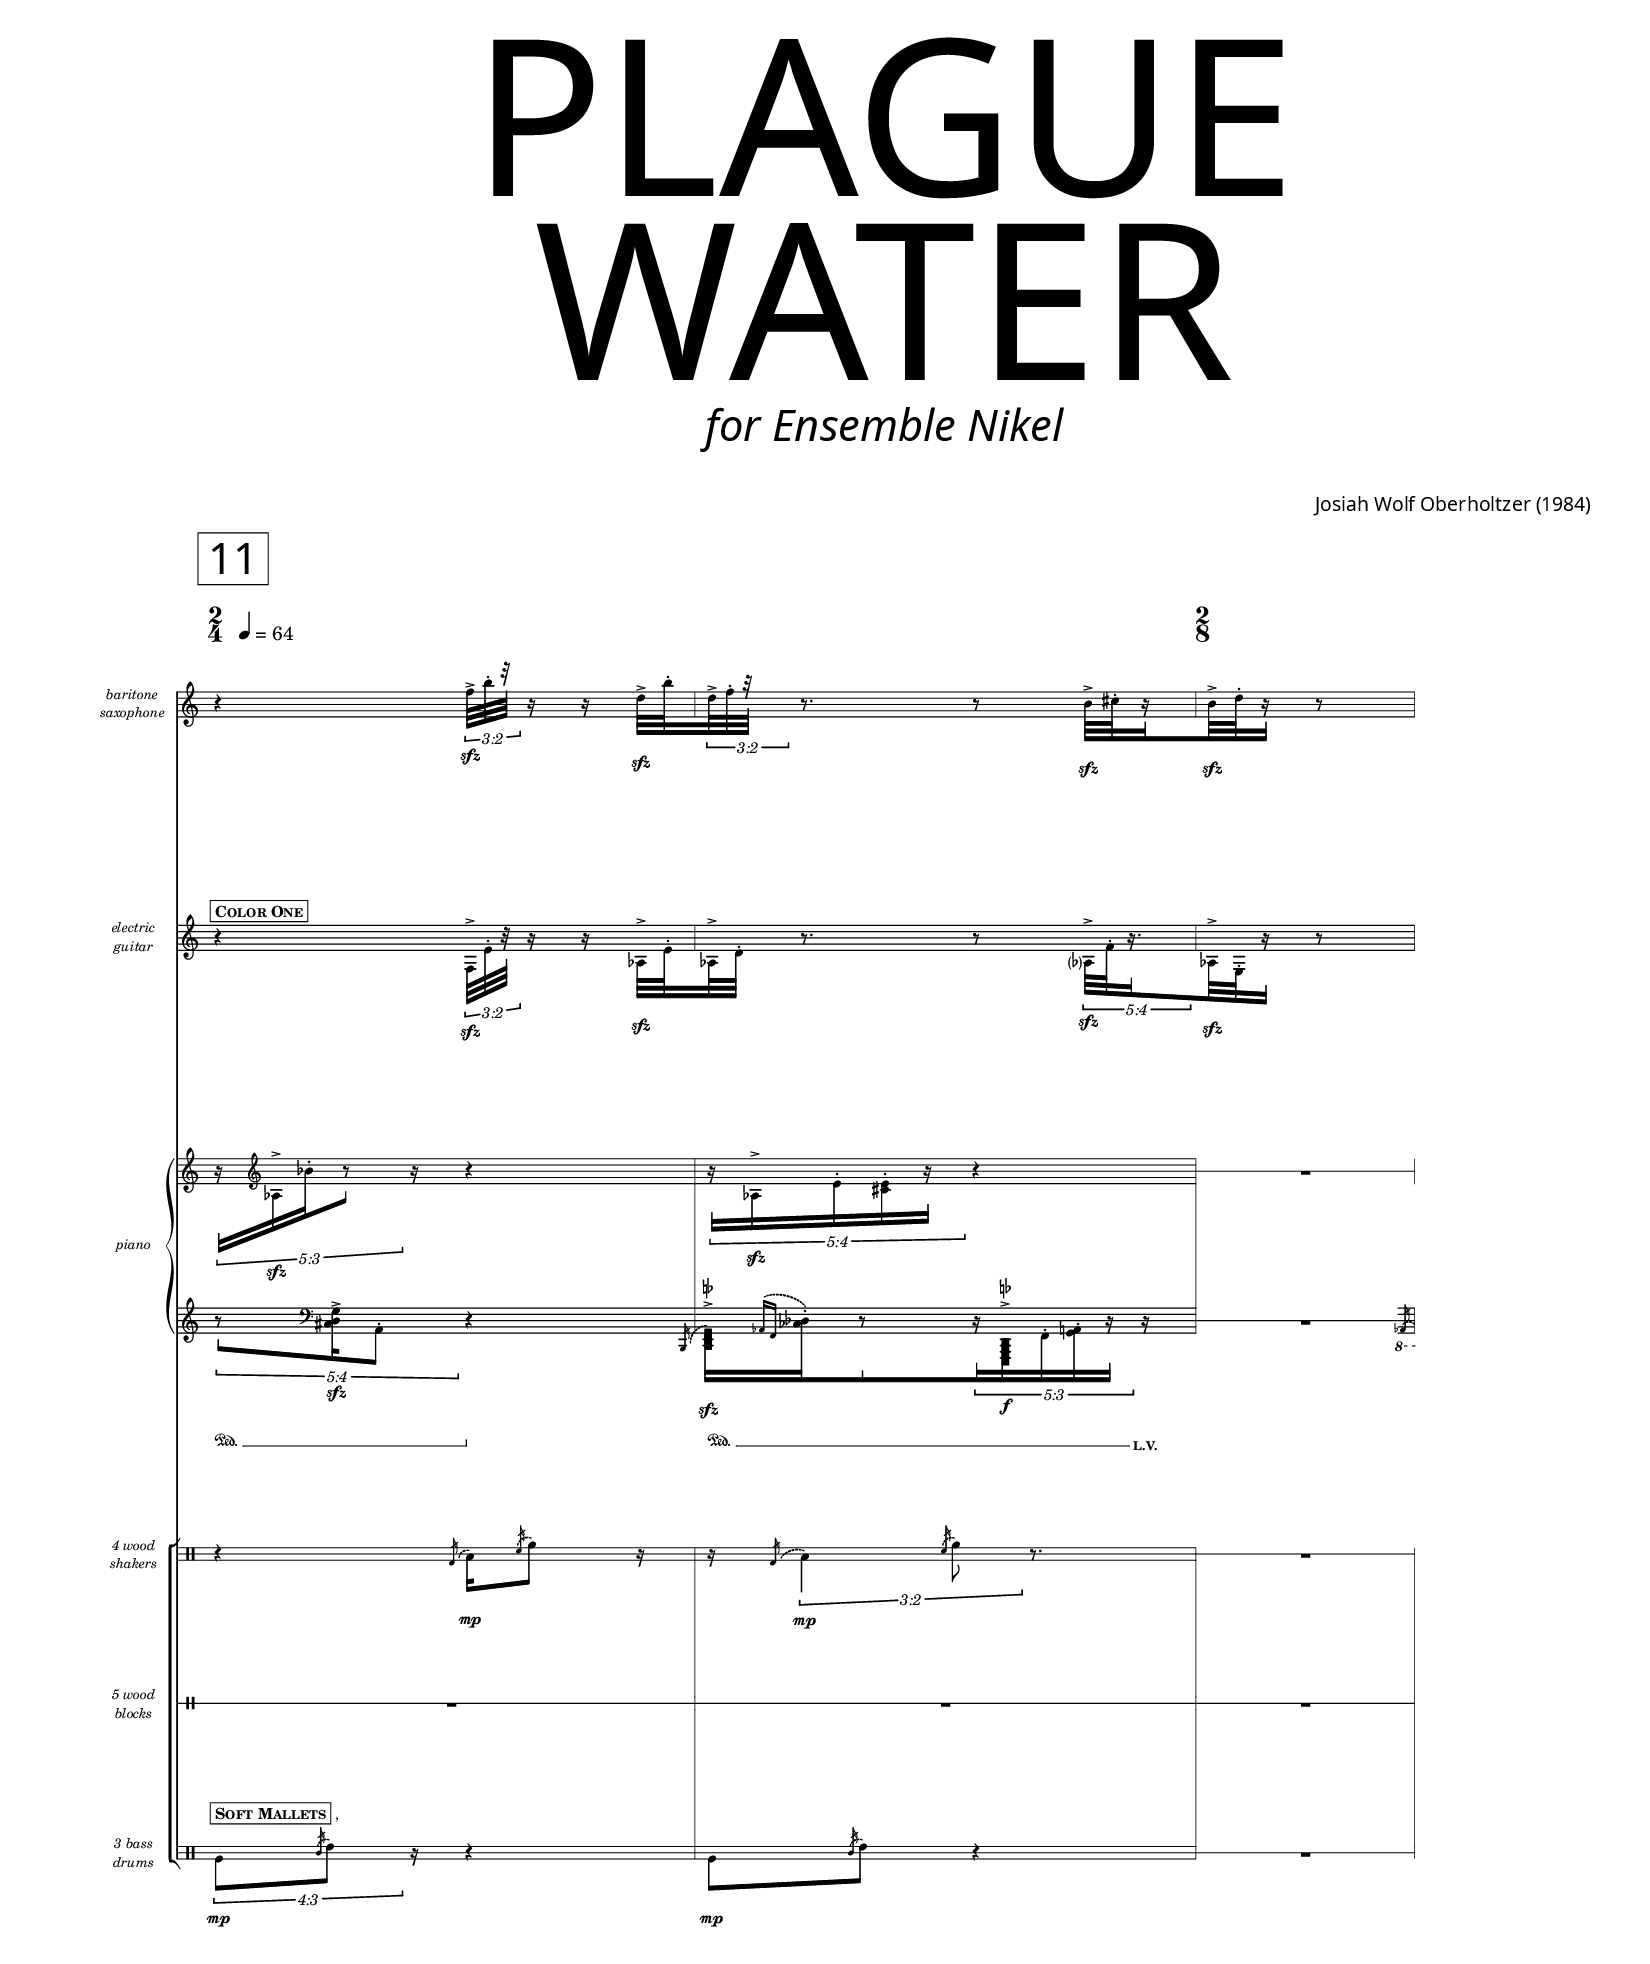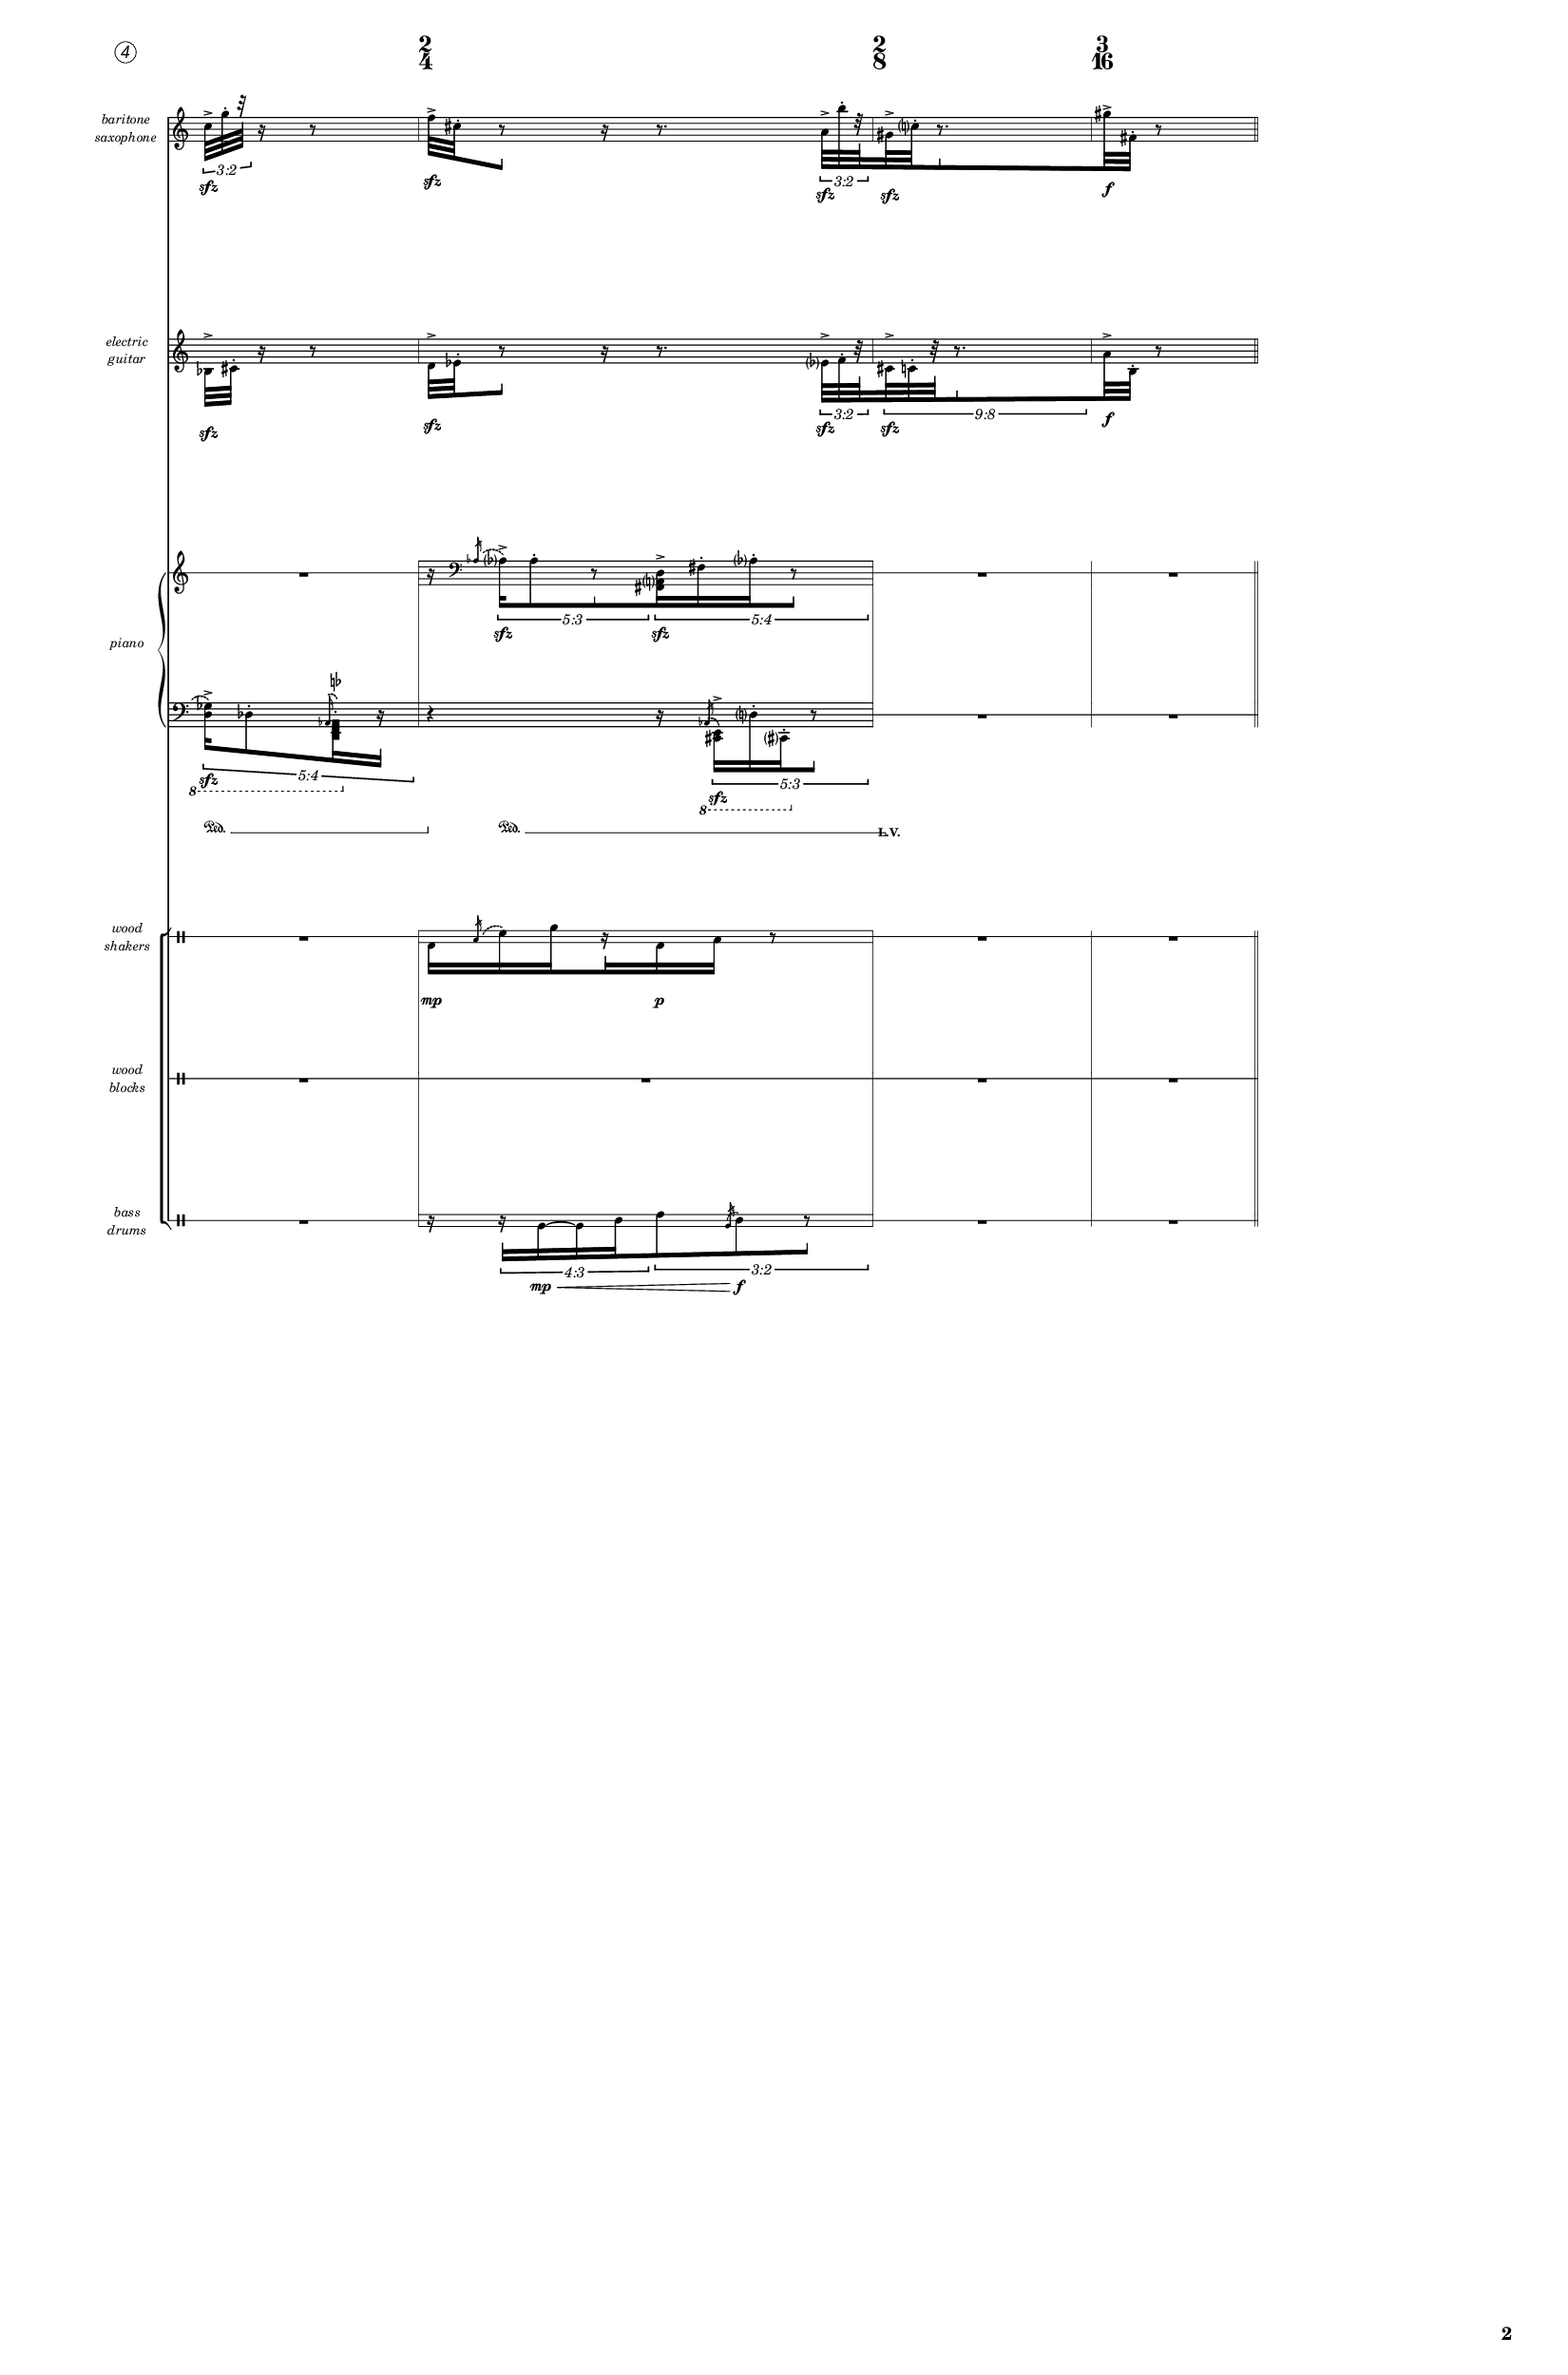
\version "2.19.2"
\language "english"

#(ly:set-option 'relative-includes #t)

\include "../../stylesheets/plague-water-header.ily"
\include "../../stylesheets/plague-water-layout.ily"
\include "../../stylesheets/plague-water-paper.ily"

\score {
	\context Score = "Plague Water Score" \with {
		\override HorizontalBracket #'color = #red
	} <<
		\tag score.saxophone.guitar.piano.percussion
		\context TimeSignatureContext = "TimeSignatureContext" {
			{
				\mark \markup { \override #'(box-padding . 0.5) \box 11 }
				\tempo 4=64
				\time 2/4
				s1 * 1/2
			}
			{
				s1 * 1/2
			}
			{
				\time 2/8
				s1 * 1/4
			}
			{
				s1 * 1/4
			}
			{
				\time 2/4
				s1 * 1/2
			}
			{
				\time 2/8
				s1 * 1/4
			}
			{
				\time 3/16
				s1 * 3/16
			}
		}
		\tag score.saxophone
		\context SaxophoneStaffGroup = "Saxophone Staff Group" <<
			\context SaxophoneStaff = "Saxophone Staff" {
				\clef "treble"
				\transpose ef, c'
				\context Voice = "Saxophone Voice" {
					{
						\tag #'Segment11SaxophoneVoice1
						{
							{
								r4
							}
						}
					}
					{
						\tag #'Segment11SaxophoneVoice2
						{
							\times 2/3 {
								\set stemLeftBeamCount = 0
								\set stemRightBeamCount = 3
								af32 -\accent \sfz [
								\set stemLeftBeamCount = 3
								\set stemRightBeamCount = 3
								d'32 -\staccato
								\set stemLeftBeamCount = 3
								\set stemRightBeamCount = 0
								r32 ]
							}
						}
					}
					{
						\tag #'Segment11SaxophoneVoice3
						{
							{
								r16
								r16
							}
						}
					}
					{
						\tag #'Segment11SaxophoneVoice4
						{
							{
								\set stemLeftBeamCount = 0
								\set stemRightBeamCount = 3
								f32 -\accent \sfz [
								\set stemLeftBeamCount = 3
								\set stemRightBeamCount = 2
								d'32 -\staccato
							}
						}
						\tag #'Segment11SaxophoneVoice5
						{
							\times 2/3 {
								\set stemLeftBeamCount = 2
								\set stemRightBeamCount = 3
								f32 -\accent
								\set stemLeftBeamCount = 3
								\set stemRightBeamCount = 3
								af32 -\staccato
								\set stemLeftBeamCount = 3
								\set stemRightBeamCount = 0
								r32 ]
							}
						}
					}
					{
						\tag #'Segment11SaxophoneVoice6
						{
							{
								r8.
								r8
							}
						}
					}
					{
						\tag #'Segment11SaxophoneVoice7
						{
							{
								\set stemLeftBeamCount = 0
								\set stemRightBeamCount = 3
								d32 -\accent \sfz [
								\set stemLeftBeamCount = 3
								\set stemRightBeamCount = 2
								e32 -\staccato
								\set stemLeftBeamCount = 2
								\set stemRightBeamCount = 1
								r16
							}
						}
						\tag #'Segment11SaxophoneVoice8
						{
							{
								\set stemLeftBeamCount = 1
								\set stemRightBeamCount = 3
								d32 -\accent \sfz
								\set stemLeftBeamCount = 3
								\set stemRightBeamCount = 2
								f32 -\staccato
								\set stemLeftBeamCount = 2
								\set stemRightBeamCount = 0
								r16 ]
							}
						}
					}
					{
						\tag #'Segment11SaxophoneVoice9
						{
							{
								r8
							}
						}
					}
					{
						\tag #'Segment11SaxophoneVoice10
						{
							\times 2/3 {
								\set stemLeftBeamCount = 0
								\set stemRightBeamCount = 3
								ef32 -\accent \sfz [
								\set stemLeftBeamCount = 3
								\set stemRightBeamCount = 3
								bf32 -\staccato
								\set stemLeftBeamCount = 3
								\set stemRightBeamCount = 0
								r32 ]
							}
						}
					}
					{
						\tag #'Segment11SaxophoneVoice11
						{
							{
								r16
								r8
							}
						}
					}
					{
						\tag #'Segment11SaxophoneVoice12
						{
							{
								\set stemLeftBeamCount = 0
								\set stemRightBeamCount = 3
								af32 -\accent \sfz [
								\set stemLeftBeamCount = 3
								\set stemRightBeamCount = 1
								e32 -\staccato
								\set stemLeftBeamCount = 1
								\set stemRightBeamCount = 0
								r8 ]
							}
						}
					}
					{
						\tag #'Segment11SaxophoneVoice13
						{
							{
								r16
								r8.
							}
						}
					}
					{
						\tag #'Segment11SaxophoneVoice14
						{
							\times 2/3 {
								\set stemLeftBeamCount = 0
								\set stemRightBeamCount = 3
								c32 -\accent \sfz [
								\set stemLeftBeamCount = 3
								\set stemRightBeamCount = 3
								d'32 -\staccato
								\set stemLeftBeamCount = 3
								\set stemRightBeamCount = 2
								r32
							}
						}
						\tag #'Segment11SaxophoneVoice15
						{
							{
								\set stemLeftBeamCount = 2
								\set stemRightBeamCount = 3
								b,32 -\accent \sfz
								\set stemLeftBeamCount = 3
								\set stemRightBeamCount = 1
								ef32 -\staccato
								\set stemLeftBeamCount = 1
								\set stemRightBeamCount = 1
								r8.
							}
						}
						\tag #'Segment11SaxophoneVoice16
						{
							{
								\set stemLeftBeamCount = 1
								\set stemRightBeamCount = 3
								b32 -\accent \f
								\set stemLeftBeamCount = 3
								\set stemRightBeamCount = 0
								a,32 -\staccato ]
							}
						}
					}
					{
						\tag #'Segment11SaxophoneVoice17
						{
							{
								r8
							}
						}
					}
				}
			}
		>>
		\tag score.guitar
		\context GuitarStaffGroup = "Guitar Staff Group" <<
			\context GuitarStaff = "Guitar Staff" {
				\clef "treble"
				\transpose c c'
				\context Voice = "Guitar Voice" {
					{
						\tag #'Segment11GuitarVoice1
						{
							{
								r4
									^ \markup {
										\box
											\pad-around
												#0.5
												\large
													\bold
														\caps
															"Color One"
										}
							}
						}
					}
					{
						\tag #'Segment11GuitarVoice2
						{
							\times 2/3 {
								\set stemLeftBeamCount = 0
								\set stemRightBeamCount = 3
								f,32 -\accent \sfz [
								\set stemLeftBeamCount = 3
								\set stemRightBeamCount = 3
								e32 -\staccato
								\set stemLeftBeamCount = 3
								\set stemRightBeamCount = 0
								r32 ]
							}
						}
					}
					{
						\tag #'Segment11GuitarVoice3
						{
							{
								r16
								r16
							}
						}
					}
					{
						\tag #'Segment11GuitarVoice4
						{
							{
								\set stemLeftBeamCount = 0
								\set stemRightBeamCount = 3
								af,32 -\accent \sfz [
								\set stemLeftBeamCount = 3
								\set stemRightBeamCount = 2
								e32 -\staccato
							}
						}
						\tag #'Segment11GuitarVoice5
						{
							{
								\set stemLeftBeamCount = 2
								\set stemRightBeamCount = 3
								af,32 -\accent
								\set stemLeftBeamCount = 3
								\set stemRightBeamCount = 0
								d32 -\staccato ]
							}
						}
					}
					{
						\tag #'Segment11GuitarVoice6
						{
							{
								r8.
								r8
							}
						}
					}
					{
						\tag #'Segment11GuitarVoice7
						{
							\times 4/5 {
								\set stemLeftBeamCount = 0
								\set stemRightBeamCount = 3
								af,32 -\accent \sfz [
								\set stemLeftBeamCount = 3
								\set stemRightBeamCount = 2
								f32 -\staccato
								\set stemLeftBeamCount = 2
								\set stemRightBeamCount = 1
								r16.
							}
						}
						\tag #'Segment11GuitarVoice8
						{
							{
								\set stemLeftBeamCount = 1
								\set stemRightBeamCount = 3
								af,32 -\accent \sfz
								\set stemLeftBeamCount = 3
								\set stemRightBeamCount = 2
								e,32 -\staccato
								\set stemLeftBeamCount = 2
								\set stemRightBeamCount = 0
								r16 ]
							}
						}
					}
					{
						\tag #'Segment11GuitarVoice9
						{
							{
								r8
							}
						}
					}
					{
						\tag #'Segment11GuitarVoice10
						{
							{
								\set stemLeftBeamCount = 0
								\set stemRightBeamCount = 3
								bf,32 -\accent \sfz [
								\set stemLeftBeamCount = 3
								\set stemRightBeamCount = 0
								cs32 -\staccato ]
							}
						}
					}
					{
						\tag #'Segment11GuitarVoice11
						{
							{
								r16
								r8
							}
						}
					}
					{
						\tag #'Segment11GuitarVoice12
						{
							{
								\set stemLeftBeamCount = 0
								\set stemRightBeamCount = 3
								d32 -\accent \sfz [
								\set stemLeftBeamCount = 3
								\set stemRightBeamCount = 1
								ef32 -\staccato
								\set stemLeftBeamCount = 1
								\set stemRightBeamCount = 0
								r8 ]
							}
						}
					}
					{
						\tag #'Segment11GuitarVoice13
						{
							{
								r16
								r8.
							}
						}
					}
					{
						\tag #'Segment11GuitarVoice14
						{
							\times 2/3 {
								\set stemLeftBeamCount = 0
								\set stemRightBeamCount = 3
								ef32 -\accent \sfz [
								\set stemLeftBeamCount = 3
								\set stemRightBeamCount = 3
								f32 -\staccato
								\set stemLeftBeamCount = 3
								\set stemRightBeamCount = 2
								r32
							}
						}
						\tag #'Segment11GuitarVoice15
						{
							\times 8/9 {
								\set stemLeftBeamCount = 2
								\set stemRightBeamCount = 3
								cs32 -\accent \sfz
								\set stemLeftBeamCount = 3
								\set stemRightBeamCount = 3
								c32 -\staccato
								\set stemLeftBeamCount = 3
								\set stemRightBeamCount = 1
								r32
								\set stemLeftBeamCount = 1
								\set stemRightBeamCount = 1
								r8.
							}
						}
						\tag #'Segment11GuitarVoice16
						{
							{
								\set stemLeftBeamCount = 1
								\set stemRightBeamCount = 3
								a32 -\accent \f
								\set stemLeftBeamCount = 3
								\set stemRightBeamCount = 0
								b,32 -\staccato ]
							}
						}
					}
					{
						\tag #'Segment11GuitarVoice17
						{
							{
								r8
							}
						}
					}
				}
			}
		>>
		\tag score.piano
		\context PianoStaffGroup = "Piano Staff Group" <<
			\context PianoUpperStaff = "Piano Upper Staff" {
				\context Voice = "Piano RH Voice" {
					{
						\tag #'Segment11PianoRHVoice1
						{
							\tweak #'text #tuplet-number::calc-fraction-text
							\times 3/5 {
								\set stemLeftBeamCount = 0
								\set stemRightBeamCount = 2
								r16 [
								\set stemLeftBeamCount = 2
								\set stemRightBeamCount = 2
								\clef treble
								af16 -\accent \sfz
								\set stemLeftBeamCount = 2
								\set stemRightBeamCount = 1
								<bf'>16 -\staccato
								\set stemLeftBeamCount = 1
								\set stemRightBeamCount = 0
								r8 ]
							}
						}
					}
					{
						\tag #'Segment11PianoRHVoice2
						{
							{
								r16
								r4
							}
						}
					}
					{
						\tag #'Segment11PianoRHVoice3
						{
							\times 4/5 {
								\set stemLeftBeamCount = 0
								\set stemRightBeamCount = 2
								r16 [
								\set stemLeftBeamCount = 2
								\set stemRightBeamCount = 2
								<af>16 -\accent \sfz
								\set stemLeftBeamCount = 2
								\set stemRightBeamCount = 2
								e'16 -\staccato
								\set stemLeftBeamCount = 2
								\set stemRightBeamCount = 2
								<cs' e'>16 -\staccato
								\set stemLeftBeamCount = 2
								\set stemRightBeamCount = 0
								r16 ]
							}
						}
					}
					{
						\tag #'Segment11PianoRHVoice4
						{
							{
								r4
							}
						}
						\tag #'Segment11PianoRHVoice5
						{
							{
								\stopStaff
								\once \override Staff.StaffSymbol.line-count = 1
								\startStaff
								R1 * 1/4
							}
						}
						\tag #'Segment11PianoRHVoice6
						{
							{
								R1 * 1/4
								\stopStaff
								\startStaff
							}
						}
						\tag #'Segment11PianoRHVoice7
						{
							{
								\afterGrace
								r16
								{
									\override Flag #'stroke-style = #"grace"
									\override Stem #'length = #8
									\clef bass
									af16 \(
									\revert Flag #'stroke-style
									\revert Stem #'length
								}
							}
						}
					}
					{
						\tag #'Segment11PianoRHVoice8
						{
							\tweak #'text #tuplet-number::calc-fraction-text
							\times 3/5 {
								\set stemLeftBeamCount = 0
								\set stemRightBeamCount = 2
								<af>16 -\accent \sfz \) [
								\set stemLeftBeamCount = 1
								\set stemRightBeamCount = 1
								af8 -\staccato
								\set stemLeftBeamCount = 1
								\set stemRightBeamCount = 1
								r8
							}
						}
						\tag #'Segment11PianoRHVoice9
						{
							\times 4/5 {
								\set stemLeftBeamCount = 1
								\set stemRightBeamCount = 2
								<fs, a, d>16 -\accent \sfz
								\set stemLeftBeamCount = 2
								\set stemRightBeamCount = 2
								<fs>16 -\staccato
								\set stemLeftBeamCount = 2
								\set stemRightBeamCount = 1
								<af>16 -\staccato
								\set stemLeftBeamCount = 1
								\set stemRightBeamCount = 0
								r8 ]
							}
						}
					}
					{
						\tag #'Segment11PianoRHVoice10
						{
							{
								\stopStaff
								\once \override Staff.StaffSymbol.line-count = 1
								\startStaff
								R1 * 1/4
							}
						}
						\tag #'Segment11PianoRHVoice11
						{
							{
								R1 * 3/16
								\stopStaff
								\startStaff
							}
						}
					}
				}
			}
			\context PianoLowerStaff = "Piano Lower Staff" {
				\context Voice = "Piano LH Voice" {
					{
						\tag #'Segment11PianoLHVoice1
						{
							\times 4/5 {
								\set stemLeftBeamCount = 0
								\set stemRightBeamCount = 1
								r8 [
								\set stemLeftBeamCount = 1
								\set stemRightBeamCount = 2
								\clef bass
								<cs d g>16 -\accent \sfz
								\set stemLeftBeamCount = 1
								\set stemRightBeamCount = 0
								a,8 -\staccato ]
							}
						}
					}
					{
						\tag #'Segment11PianoLHVoice2
						{
							{
								\afterGrace
								r4
								{
									\override Flag #'stroke-style = #"grace"
									\override Stem #'length = #8
									b,,16 \(
									\revert Flag #'stroke-style
									\revert Stem #'length
								}
							}
						}
					}
					{
						\tag #'Segment11PianoLHVoice3
						{
							{
								\once \override Accidental.stencil = ##f
								\once \override AccidentalCautionary.stencil = ##f
								\once \override Arpeggio.X-offset = #-2
								\once \override NoteHead.stencil = #ly:text-interface::print
								\once \override NoteHead.text = \markup {
									\filled-box #'(-0.6 . 0.6) #'(-0.7 . 0.7) #0.25
								}
								\set stemLeftBeamCount = 0
								\set stemRightBeamCount = 2
								\afterGrace
								<c, e, g,>16 -\accent \sfz \) [
									^ \markup {
										\center-align
											\concat
												{
													\natural
													\flat
												}
										}
								{
									af,16 [ \(
									f,16 ]
								}
								\set stemLeftBeamCount = 2
								\set stemRightBeamCount = 1
								<cf df>16 -\staccato \)
								\set stemLeftBeamCount = 1
								\set stemRightBeamCount = 1
								r8
							}
						}
						\tag #'Segment11PianoLHVoice4
						{
							\tweak #'text #tuplet-number::calc-fraction-text
							\times 3/5 {
								\set stemLeftBeamCount = 1
								\set stemRightBeamCount = 2
								r16
								\once \override Accidental.stencil = ##f
								\once \override AccidentalCautionary.stencil = ##f
								\once \override Arpeggio.X-offset = #-2
								\once \override NoteHead.stencil = #ly:text-interface::print
								\once \override NoteHead.text = \markup {
									\filled-box #'(-0.6 . 0.6) #'(-0.7 . 0.7) #0.25
								}
								\set stemLeftBeamCount = 2
								\set stemRightBeamCount = 2
								<e,, g,, b,, d,>16 -\accent \f
									^ \markup {
										\center-align
											\concat
												{
													\natural
													\flat
												}
										}
								\set stemLeftBeamCount = 2
								\set stemRightBeamCount = 2
								f,16 -\staccato
								\set stemLeftBeamCount = 2
								\set stemRightBeamCount = 2
								<g, a,>16 -\staccato
								\set stemLeftBeamCount = 2
								\set stemRightBeamCount = 0
								r16 ]
							}
						}
					}
					{
						\tag #'Segment11PianoLHVoice5
						{
							{
								r16
							}
						}
						\tag #'Segment11PianoLHVoice6
						{
							{
								\stopStaff
								\once \override Staff.StaffSymbol.line-count = 1
								\startStaff
								\afterGrace
								R1 * 1/4
								{
									\override Flag #'stroke-style = #"grace"
									\override Stem #'length = #8
									\stopStaff
									\startStaff
									\ottava #-1
									af,,16 \(
									\revert Flag #'stroke-style
									\revert Stem #'length
								}
								\stopStaff
								\startStaff
							}
						}
					}
					{
						\tag #'Segment11PianoLHVoice7
						{
							\times 4/5 {
								\set stemLeftBeamCount = 0
								\set stemRightBeamCount = 2
								<d, gf,>16 -\accent \sfz \) [
								\set stemLeftBeamCount = 1
								\set stemRightBeamCount = 1
								\afterGrace
								<df,>8 -\staccato
								{
									af,,16 \(
								}
								\once \override Accidental.stencil = ##f
								\once \override AccidentalCautionary.stencil = ##f
								\once \override Arpeggio.X-offset = #-2
								\once \override NoteHead.stencil = #ly:text-interface::print
								\once \override NoteHead.text = \markup {
									\filled-box #'(-0.6 . 0.6) #'(-0.7 . 0.7) #0.25
								}
								\set stemLeftBeamCount = 1
								\set stemRightBeamCount = 2
								<d,, f,, a,,>16 -\staccato \)
									^ \markup {
										\center-align
											\concat
												{
													\natural
													\flat
												}
										}
								\ottava #0
								\set stemLeftBeamCount = 2
								\set stemRightBeamCount = 0
								r16 ]
							}
						}
					}
					{
						\tag #'Segment11PianoLHVoice8
						{
							{
								r4
								\afterGrace
								r16
								{
									\override Flag #'stroke-style = #"grace"
									\override Stem #'length = #8
									\ottava #-1
									af,,16 \(
									\revert Flag #'stroke-style
									\revert Stem #'length
								}
							}
						}
					}
					{
						\tag #'Segment11PianoLHVoice9
						{
							\tweak #'text #tuplet-number::calc-fraction-text
							\times 3/5 {
								\set stemLeftBeamCount = 0
								\set stemRightBeamCount = 2
								<cs,, e,,>16 -\accent \sfz \) [
								\set stemLeftBeamCount = 2
								\set stemRightBeamCount = 2
								<d,>16 -\staccato
								\set stemLeftBeamCount = 2
								\set stemRightBeamCount = 1
								cs,,16 -\staccato
								\ottava #0
								\set stemLeftBeamCount = 1
								\set stemRightBeamCount = 0
								r8 ]
							}
						}
					}
					{
						\tag #'Segment11PianoLHVoice10
						{
							{
								\stopStaff
								\once \override Staff.StaffSymbol.line-count = 1
								\startStaff
								R1 * 1/4
							}
						}
						\tag #'Segment11PianoLHVoice11
						{
							{
								R1 * 3/16
								\stopStaff
								\startStaff
							}
						}
					}
				}
			}
			\context Dynamics = "Piano Pedals" {
				{
					\tag #'Segment11PianoPedals1
					{
						{
							s1 * 1/4 \sustainOn
							<> \sustainOff
						}
					}
				}
				{
					\tag #'Segment11PianoPedals2
					{
						{
							r4
						}
					}
				}
				{
					\tag #'Segment11PianoPedals3
					{
						{
							\once \override PianoPedalBracket.edge-height = #'(1 . 0)
							s1 * 1/4 \sustainOn
						}
					}
					\tag #'Segment11PianoPedals4
					{
						{
							s1 * 3/16
							<> \sustainOff
							\LV
						}
					}
				}
				{
					\tag #'Segment11PianoPedals5
					{
						{
							r16
						}
					}
					\tag #'Segment11PianoPedals6
					{
						{
							R1 * 1/4
						}
					}
				}
				{
					\tag #'Segment11PianoPedals7
					{
						{
							s1 * 1/4 \sustainOn
							<> \sustainOff
						}
					}
				}
				{
					\tag #'Segment11PianoPedals8
					{
						{
							r16
						}
					}
				}
				{
					\tag #'Segment11PianoPedals9
					{
						{
							\once \override PianoPedalBracket.edge-height = #'(1 . 0)
							s1 * 3/16 \sustainOn
						}
					}
					\tag #'Segment11PianoPedals10
					{
						{
							\once \override PianoPedalBracket.edge-height = #'(1 . 0)
							s1 * 1/16
						}
					}
					\tag #'Segment11PianoPedals11
					{
						{
							s1 * 3/16
							<> \sustainOff
							\LV
						}
					}
				}
				{
					\tag #'Segment11PianoPedals12
					{
						{
							R1 * 1/4
						}
					}
					\tag #'Segment11PianoPedals13
					{
						{
							R1 * 3/16
						}
					}
				}
			}
		>>
		\tag score.percussion
		\context PercussionStaffGroup = "Percussion Staff Group" <<
			\context PercussionShakerStaff = "Percussion Shaker Staff" {
				\clef "percussion"
				\context Voice = "Percussion Shaker Voice" {
					{
						\tag #'Segment11PercussionShakerVoice1
						{
							{
								\afterGrace
								r4
								{
									\override Flag #'stroke-style = #"grace"
									\override Stem #'length = #8
									g16 \(
									\revert Flag #'stroke-style
									\revert Stem #'length
								}
							}
						}
					}
					{
						\tag #'Segment11PercussionShakerVoice2
						{
							{
								\set stemLeftBeamCount = 0
								\set stemRightBeamCount = 2
								\afterGrace
								b16 \mp \) [
								{
									\override Flag #'stroke-style = #"grace"
									\override Stem #'length = #8
									d'16 \(
									\revert Flag #'stroke-style
									\revert Stem #'length
								}
								\set stemLeftBeamCount = 1
								\set stemRightBeamCount = 0
								f'8 ] \)
							}
						}
					}
					{
						\tag #'Segment11PercussionShakerVoice3
						{
							{
								r16
							}
						}
						\tag #'Segment11PercussionShakerVoice4
						{
							{
								\afterGrace
								r16
								{
									\override Flag #'stroke-style = #"grace"
									\override Stem #'length = #8
									g16 \(
									\revert Flag #'stroke-style
									\revert Stem #'length
								}
							}
						}
					}
					{
						\tag #'Segment11PercussionShakerVoice5
						{
							\times 2/3 {
								\afterGrace
								b4 \mp \)
								{
									\override Flag #'stroke-style = #"grace"
									\override Stem #'length = #8
									d'16 \(
									\revert Flag #'stroke-style
									\revert Stem #'length
								}
								\set stemLeftBeamCount = 1
								\set stemRightBeamCount = 0
								f'8 \)
							}
						}
					}
					{
						\tag #'Segment11PercussionShakerVoice6
						{
							{
								r8.
							}
						}
						\tag #'Segment11PercussionShakerVoice7
						{
							{
								\stopStaff
								\once \override Staff.StaffSymbol.line-count = 1
								\startStaff
								R1 * 1/4
							}
						}
						\tag #'Segment11PercussionShakerVoice8
						{
							{
								R1 * 1/4
								\stopStaff
								\startStaff
							}
						}
					}
					{
						\tag #'Segment11PercussionShakerVoice9
						{
							{
								\set stemLeftBeamCount = 0
								\set stemRightBeamCount = 2
								\afterGrace
								g16 \mp [
								{
									\override Flag #'stroke-style = #"grace"
									\override Stem #'length = #8
									b16 \(
									\revert Flag #'stroke-style
									\revert Stem #'length
								}
								\set stemLeftBeamCount = 2
								\set stemRightBeamCount = 2
								d'16 \)
								\set stemLeftBeamCount = 2
								\set stemRightBeamCount = 1
								f'16
							}
						}
						\tag #'Segment11PercussionShakerVoice10
						{
							{
								\set stemLeftBeamCount = 1
								\set stemRightBeamCount = 2
								r16
								\set stemLeftBeamCount = 2
								\set stemRightBeamCount = 2
								g16 \p
								\set stemLeftBeamCount = 2
								\set stemRightBeamCount = 0
								b16 ]
							}
						}
					}
					{
						\tag #'Segment11PercussionShakerVoice11
						{
							{
								r8
							}
						}
						\tag #'Segment11PercussionShakerVoice12
						{
							{
								\stopStaff
								\once \override Staff.StaffSymbol.line-count = 1
								\startStaff
								R1 * 1/4
							}
						}
						\tag #'Segment11PercussionShakerVoice13
						{
							{
								R1 * 3/16
								\stopStaff
								\startStaff
							}
						}
					}
				}
			}
			\context PercussionWoodblockStaff = "Percussion Woodblock Staff" {
				\clef "percussion"
				\context Voice = "Percussion Woodblock Voice" {
					{
						\tag #'Segment11PercussionWoodblockVoice1
						{
							{
								\stopStaff
								\once \override Staff.StaffSymbol.line-count = 1
								\startStaff
								R1 * 1/2
							}
						}
						\tag #'Segment11PercussionWoodblockVoice2
						{
							{
								R1 * 1/2
							}
						}
						\tag #'Segment11PercussionWoodblockVoice3
						{
							{
								R1 * 1/4
							}
						}
						\tag #'Segment11PercussionWoodblockVoice4
						{
							{
								R1 * 1/4
							}
						}
						\tag #'Segment11PercussionWoodblockVoice5
						{
							{
								R1 * 1/2
							}
						}
						\tag #'Segment11PercussionWoodblockVoice6
						{
							{
								R1 * 1/4
							}
						}
						\tag #'Segment11PercussionWoodblockVoice7
						{
							{
								R1 * 3/16
								\stopStaff
								\startStaff
							}
						}
					}
				}
			}
			\context PercussionDrumStaff = "Percussion Drum Staff" {
				\clef "percussion"
				\context Voice = "Percussion Drum Voice" {
					{
						\tag #'Segment11PercussionDrumVoice1
						{
							\tweak #'text #tuplet-number::calc-fraction-text
							\times 3/4 {
								\set stemLeftBeamCount = 0
								\set stemRightBeamCount = 1
								\afterGrace
								a8 \mp [
									^ \markup {
										\box
											\pad-around
												#0.5
												\large
													\bold
														\caps
															"Soft Mallets"
										,
										}
								{
									\override Flag #'stroke-style = #"grace"
									\override Stem #'length = #8
									c'16 \(
									\revert Flag #'stroke-style
									\revert Stem #'length
								}
								\set stemLeftBeamCount = 1
								\set stemRightBeamCount = 0
								e'8 ] \)
							}
						}
					}
					{
						\tag #'Segment11PercussionDrumVoice2
						{
							{
								r16
								r4
							}
						}
					}
					{
						\tag #'Segment11PercussionDrumVoice3
						{
							{
								\set stemLeftBeamCount = 0
								\set stemRightBeamCount = 1
								\afterGrace
								a8 \mp [
								{
									\override Flag #'stroke-style = #"grace"
									\override Stem #'length = #8
									c'16 \(
									\revert Flag #'stroke-style
									\revert Stem #'length
								}
								\set stemLeftBeamCount = 1
								\set stemRightBeamCount = 0
								e'8 ] \)
							}
						}
					}
					{
						\tag #'Segment11PercussionDrumVoice4
						{
							{
								r4
							}
						}
						\tag #'Segment11PercussionDrumVoice5
						{
							{
								\stopStaff
								\once \override Staff.StaffSymbol.line-count = 1
								\startStaff
								R1 * 1/4
							}
						}
						\tag #'Segment11PercussionDrumVoice6
						{
							{
								R1 * 1/4
								\stopStaff
								\startStaff
							}
						}
						\tag #'Segment11PercussionDrumVoice7
						{
							{
								r16
							}
						}
					}
					{
						\tag #'Segment11PercussionDrumVoice8
						{
							\tweak #'text #tuplet-number::calc-fraction-text
							\times 3/4 {
								\set stemLeftBeamCount = 0
								\set stemRightBeamCount = 2
								r16 [
								\set stemLeftBeamCount = 2
								\set stemRightBeamCount = 2
								a16 ~ \< \mp
								\set stemLeftBeamCount = 2
								\set stemRightBeamCount = 2
								a16
								\set stemLeftBeamCount = 2
								\set stemRightBeamCount = 1
								c'16
							}
						}
						\tag #'Segment11PercussionDrumVoice9
						{
							\times 2/3 {
								\set stemLeftBeamCount = 1
								\set stemRightBeamCount = 1
								\afterGrace
								e'8
								{
									\override Flag #'stroke-style = #"grace"
									\override Stem #'length = #8
									a16 \(
									\revert Flag #'stroke-style
									\revert Stem #'length
								}
								\set stemLeftBeamCount = 1
								\set stemRightBeamCount = 1
								c'8 \f \)
								\set stemLeftBeamCount = 1
								\set stemRightBeamCount = 0
								r8 ]
							}
						}
					}
					{
						\tag #'Segment11PercussionDrumVoice10
						{
							{
								\stopStaff
								\once \override Staff.StaffSymbol.line-count = 1
								\startStaff
								R1 * 1/4
							}
						}
						\tag #'Segment11PercussionDrumVoice11
						{
							{
								R1 * 3/16
								\bar "||"
								\stopStaff
								\startStaff
							}
						}
					}
				}
			}
		>>
	>>
}